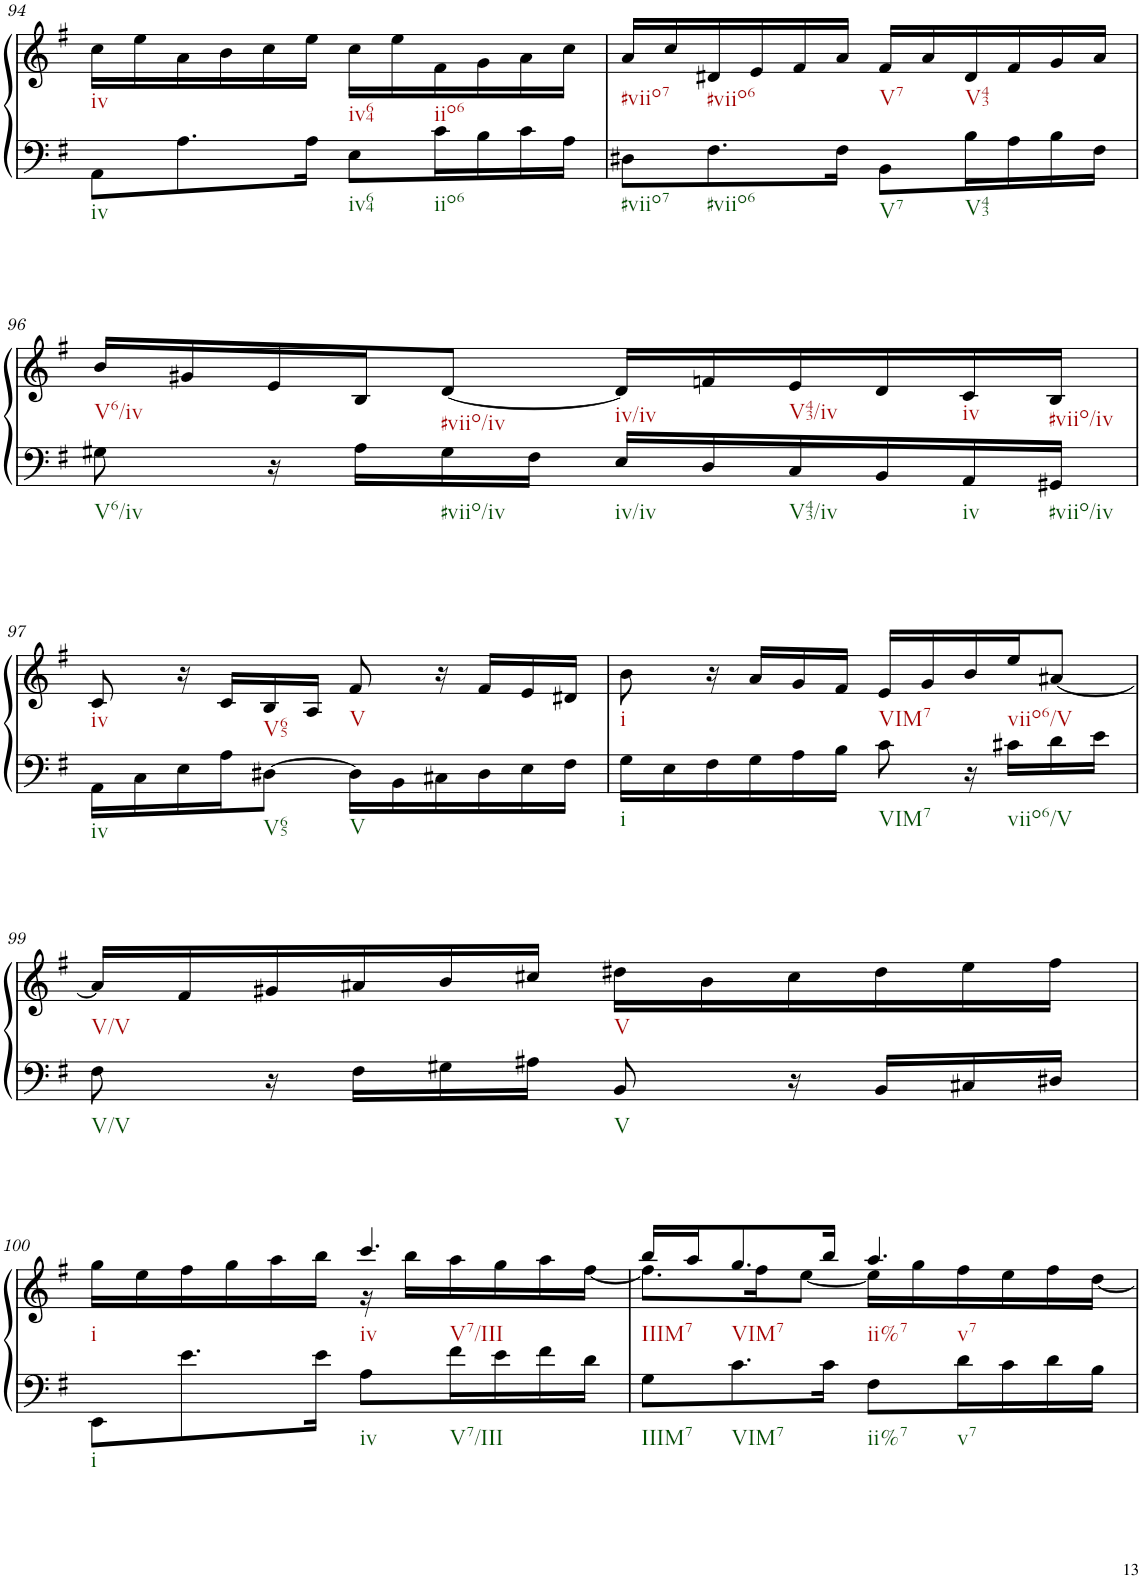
**kern	**kern
*part1	*part1
*staff2	*staff1
*I"unbenannt9	*
!!LO:PB:g=z
*clefF4	*clefG2
*k[f#]	*k[f#]
*M6/8	*M6/8
=94	=94
8AA\L	16cc\LL
.	16ee\
8.A\	16a\
.	16b\
.	16cc\
16A\Jk	16ee\JJ
8E\L	16cc\LL
.	16ee\
16c\L	16f#\
16B\	16g\
16c\	16a\
16A\JJ	16cc\JJ
=95	=95
8D#X\L	16a/LL
.	16cc/
8.F#\	16d#X/
.	16e/
.	16f#/
16F#\Jk	16a/JJ
8BB\L	16f#/LL
.	16a/
16B\L	16d#/
16A\	16f#/
16B\	16g/
16F#\JJ	16a/JJ
!!LO:LB:g=z
=96	=96
8G#X\	16b/LL
.	16g#X/
16r	16e/
16A\LL	16B/J
16G#\	[8d/J
16F#\JJ	.
16E/LL	16d/LL]
16D/	16fn/
16C/	16e/
16BB/	16d/
16AA/	16c/
16GG#X/JJ	16B/JJ
!!LO:LB:g=z
=97	=97
16AA\LL	8c/
16C\	.
16E\	16r
16A\J	16c/LL
[8D#X\J	16B/
.	16A/JJ
16D#\LL]	8f#/
16BB\	.
16C#X\	16r
16D#\	16f#/LL
16E\	16e/
16F#\JJ	16d#X/JJ
=98	=98
16G\LL	8b\
16E\	.
16F#\	16r
16G\	16a/LL
16A\	16g/
16B\JJ	16f#/JJ
8c\	16e/LL
.	16g/
16r	16b/
16c#X\LL	16ee/J
16d\	[8a#X/J
16e\JJ	.
!!LO:LB:g=z
=99	=99
8F#\	16a#/LL]
.	16f#/
16r	16g#X/
16F#\LL	16a#X/
16G#X\	16b/
16A#X\JJ	16cc#X/JJ
8BB/	16dd#X\LL
.	16b\
16r	16cc#\
16BB/LL	16dd#\
16C#X/	16ee\
16D#X/JJ	16ff#\JJ
!!LO:LB:g=z
=100	=100
*	*^
8EE\L	4ryy	16gg\LL
.	.	16ee\
8.e\	.	16ff#\
.	.	16gg\
.	8ryy	16aa\
16e\Jk	.	16bb\JJ
8A\L	4.ccc/	16r
.	.	16bb\LL
16f#\L	.	16aa\
16e\	.	16gg\
16f#\	.	16aa\
16d\JJ	.	[16ff#\JJ
=101	=101	=101
8G\L	16bb/LL	8.ff#\L]
.	16aa/J	.
8.c\	8.gg/	.
.	.	16ff#\K
.	.	[8ee\J
16c\Jk	16bb/Jk	.
8F#\L	4.aa/	16ee\LL]
.	.	16gg\
16d\L	.	16ff#\
16c\	.	16ee\
16d\	.	16ff#\
16B\JJ	.	[16dd\JJ
*	*v	*v
=	=
*-	*-
